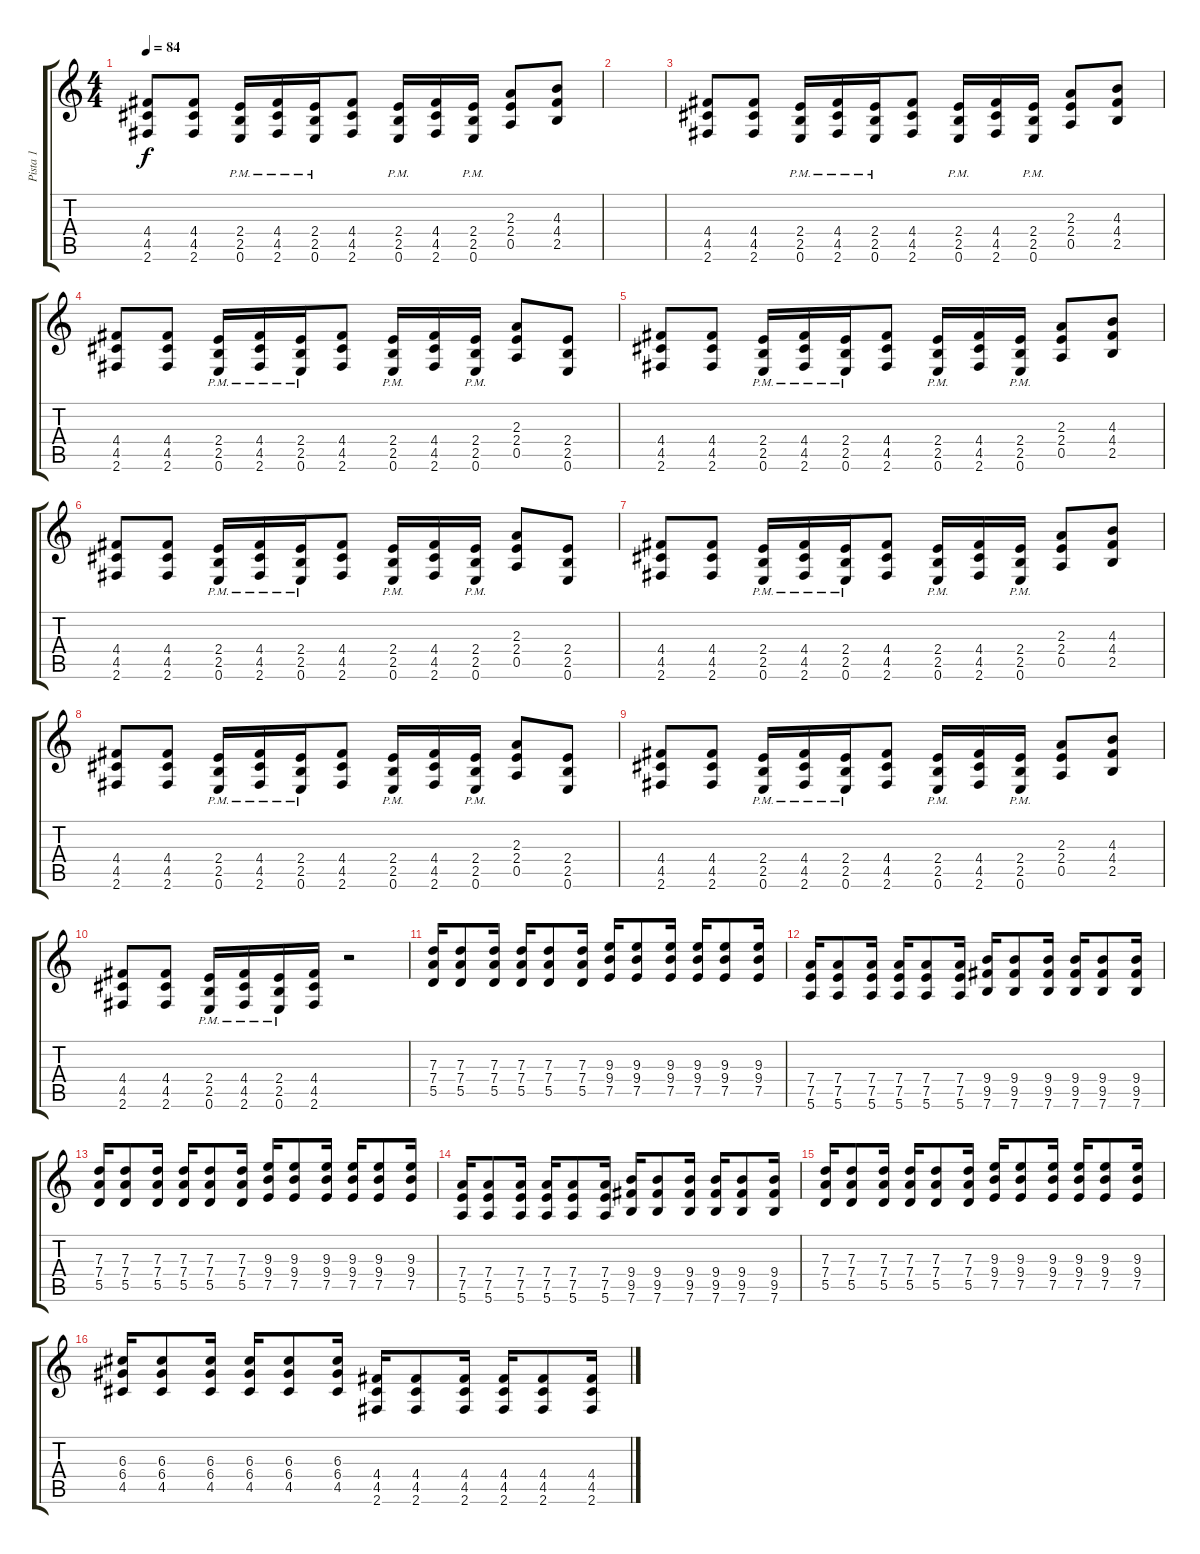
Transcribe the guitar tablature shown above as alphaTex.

\track ("Pista 1" "Pista 1") {instrument distortionguitar}
\staff {score tabs}
\tuning (E4 B3 G3 D3 A2 E2) {hide}
\ts (4 4)
\tempo 84
\clef g2
\ks c
(4.4 4.5 2.6).8{dy f} (4.4 4.5 2.6).8 (2.4{pm} 2.5{pm} 0.6{pm}).16 (4.4{pm} 4.5{pm} 2.6{pm}).16 (2.4{pm} 2.5{pm} 0.6{pm}).16 (4.4 4.5 2.6).8 (2.4{pm} 2.5{pm} 0.6{pm}).16 (4.4 4.5 2.6).16 (2.4{pm} 2.5{pm} 0.6{pm}).16 (2.3 2.4 0.5).8 (4.3 4.4 2.5).8 |
|
(4.4 4.5 2.6).8 (4.4 4.5 2.6).8 (2.4{pm} 2.5{pm} 0.6{pm}).16 (4.4{pm} 4.5{pm} 2.6{pm}).16 (2.4{pm} 2.5{pm} 0.6{pm}).16 (4.4 4.5 2.6).8 (2.4{pm} 2.5{pm} 0.6{pm}).16 (4.4 4.5 2.6).16 (2.4{pm} 2.5{pm} 0.6{pm}).16 (2.3 2.4 0.5).8 (4.3 4.4 2.5).8 |
(4.4 4.5 2.6).8 (4.4 4.5 2.6).8 (2.4{pm} 2.5{pm} 0.6{pm}).16 (4.4{pm} 4.5{pm} 2.6{pm}).16 (2.4{pm} 2.5{pm} 0.6{pm}).16 (4.4 4.5 2.6).8 (2.4{pm} 2.5{pm} 0.6{pm}).16 (4.4 4.5 2.6).16 (2.4{pm} 2.5{pm} 0.6{pm}).16 (2.3 2.4 0.5).8 (2.4 2.5 0.6).8 |
(4.4 4.5 2.6).8 (4.4 4.5 2.6).8 (2.4{pm} 2.5{pm} 0.6{pm}).16 (4.4{pm} 4.5{pm} 2.6{pm}).16 (2.4{pm} 2.5{pm} 0.6{pm}).16 (4.4 4.5 2.6).8 (2.4{pm} 2.5{pm} 0.6{pm}).16 (4.4 4.5 2.6).16 (2.4{pm} 2.5{pm} 0.6{pm}).16 (2.3 2.4 0.5).8 (4.3 4.4 2.5).8 |
(4.4 4.5 2.6).8 (4.4 4.5 2.6).8 (2.4{pm} 2.5{pm} 0.6{pm}).16 (4.4{pm} 4.5{pm} 2.6{pm}).16 (2.4{pm} 2.5{pm} 0.6{pm}).16 (4.4 4.5 2.6).8 (2.4{pm} 2.5{pm} 0.6{pm}).16 (4.4 4.5 2.6).16 (2.4{pm} 2.5{pm} 0.6{pm}).16 (2.3 2.4 0.5).8 (2.4 2.5 0.6).8 |
(4.4 4.5 2.6).8 (4.4 4.5 2.6).8 (2.4{pm} 2.5{pm} 0.6{pm}).16 (4.4{pm} 4.5{pm} 2.6{pm}).16 (2.4{pm} 2.5{pm} 0.6{pm}).16 (4.4 4.5 2.6).8 (2.4{pm} 2.5{pm} 0.6{pm}).16 (4.4 4.5 2.6).16 (2.4{pm} 2.5{pm} 0.6{pm}).16 (2.3 2.4 0.5).8 (4.3 4.4 2.5).8 |
(4.4 4.5 2.6).8 (4.4 4.5 2.6).8 (2.4{pm} 2.5{pm} 0.6{pm}).16 (4.4{pm} 4.5{pm} 2.6{pm}).16 (2.4{pm} 2.5{pm} 0.6{pm}).16 (4.4 4.5 2.6).8 (2.4{pm} 2.5{pm} 0.6{pm}).16 (4.4 4.5 2.6).16 (2.4{pm} 2.5{pm} 0.6{pm}).16 (2.3 2.4 0.5).8 (2.4 2.5 0.6).8 |
(4.4 4.5 2.6).8 (4.4 4.5 2.6).8 (2.4{pm} 2.5{pm} 0.6{pm}).16 (4.4{pm} 4.5{pm} 2.6{pm}).16 (2.4{pm} 2.5{pm} 0.6{pm}).16 (4.4 4.5 2.6).8 (2.4{pm} 2.5{pm} 0.6{pm}).16 (4.4 4.5 2.6).16 (2.4{pm} 2.5{pm} 0.6{pm}).16 (2.3 2.4 0.5).8 (4.3 4.4 2.5).8 |
(4.4 4.5 2.6).8 (4.4 4.5 2.6).8 (2.4{pm} 2.5{pm} 0.6{pm}).16 (4.4{pm} 4.5{pm} 2.6{pm}).16 (2.4{pm} 2.5{pm} 0.6{pm}).16 (4.4 4.5 2.6).16 r.2 |
(7.3 7.4 5.5).16 (7.3 7.4 5.5).8 (7.3 7.4 5.5).16 (7.3 7.4 5.5).16 (7.3 7.4 5.5).8 (7.3 7.4 5.5).16 (9.3 9.4 7.5).16 (9.3 9.4 7.5).8 (9.3 9.4 7.5).16 (9.3 9.4 7.5).16 (9.3 9.4 7.5).8 (9.3 9.4 7.5).16 |
(7.4 7.5 5.6).16 (7.4 7.5 5.6).8 (7.4 7.5 5.6).16 (7.4 7.5 5.6).16 (7.4 7.5 5.6).8 (7.4 7.5 5.6).16 (9.4 9.5 7.6).16 (9.4 9.5 7.6).8 (9.4 9.5 7.6).16 (9.4 9.5 7.6).16 (9.4 9.5 7.6).8 (9.4 9.5 7.6).16 |
(7.3 7.4 5.5).16 (7.3 7.4 5.5).8 (7.3 7.4 5.5).16 (7.3 7.4 5.5).16 (7.3 7.4 5.5).8 (7.3 7.4 5.5).16 (9.3 9.4 7.5).16 (9.3 9.4 7.5).8 (9.3 9.4 7.5).16 (9.3 9.4 7.5).16 (9.3 9.4 7.5).8 (9.3 9.4 7.5).16 |
(7.4 7.5 5.6).16 (7.4 7.5 5.6).8 (7.4 7.5 5.6).16 (7.4 7.5 5.6).16 (7.4 7.5 5.6).8 (7.4 7.5 5.6).16 (9.4 9.5 7.6).16 (9.4 9.5 7.6).8 (9.4 9.5 7.6).16 (9.4 9.5 7.6).16 (9.4 9.5 7.6).8 (9.4 9.5 7.6).16 |
(7.3 7.4 5.5).16 (7.3 7.4 5.5).8 (7.3 7.4 5.5).16 (7.3 7.4 5.5).16 (7.3 7.4 5.5).8 (7.3 7.4 5.5).16 (9.3 9.4 7.5).16 (9.3 9.4 7.5).8 (9.3 9.4 7.5).16 (9.3 9.4 7.5).16 (9.3 9.4 7.5).8 (9.3 9.4 7.5).16 |
(6.3 6.4 4.5).16 (6.3 6.4 4.5).8 (6.3 6.4 4.5).16 (6.3 6.4 4.5).16 (6.3 6.4 4.5).8 (6.3 6.4 4.5).16 (4.4 4.5 2.6).16 (4.4 4.5 2.6).8 (4.4 4.5 2.6).16 (4.4 4.5 2.6).16 (4.4 4.5 2.6).8 (4.4 4.5 2.6).16
